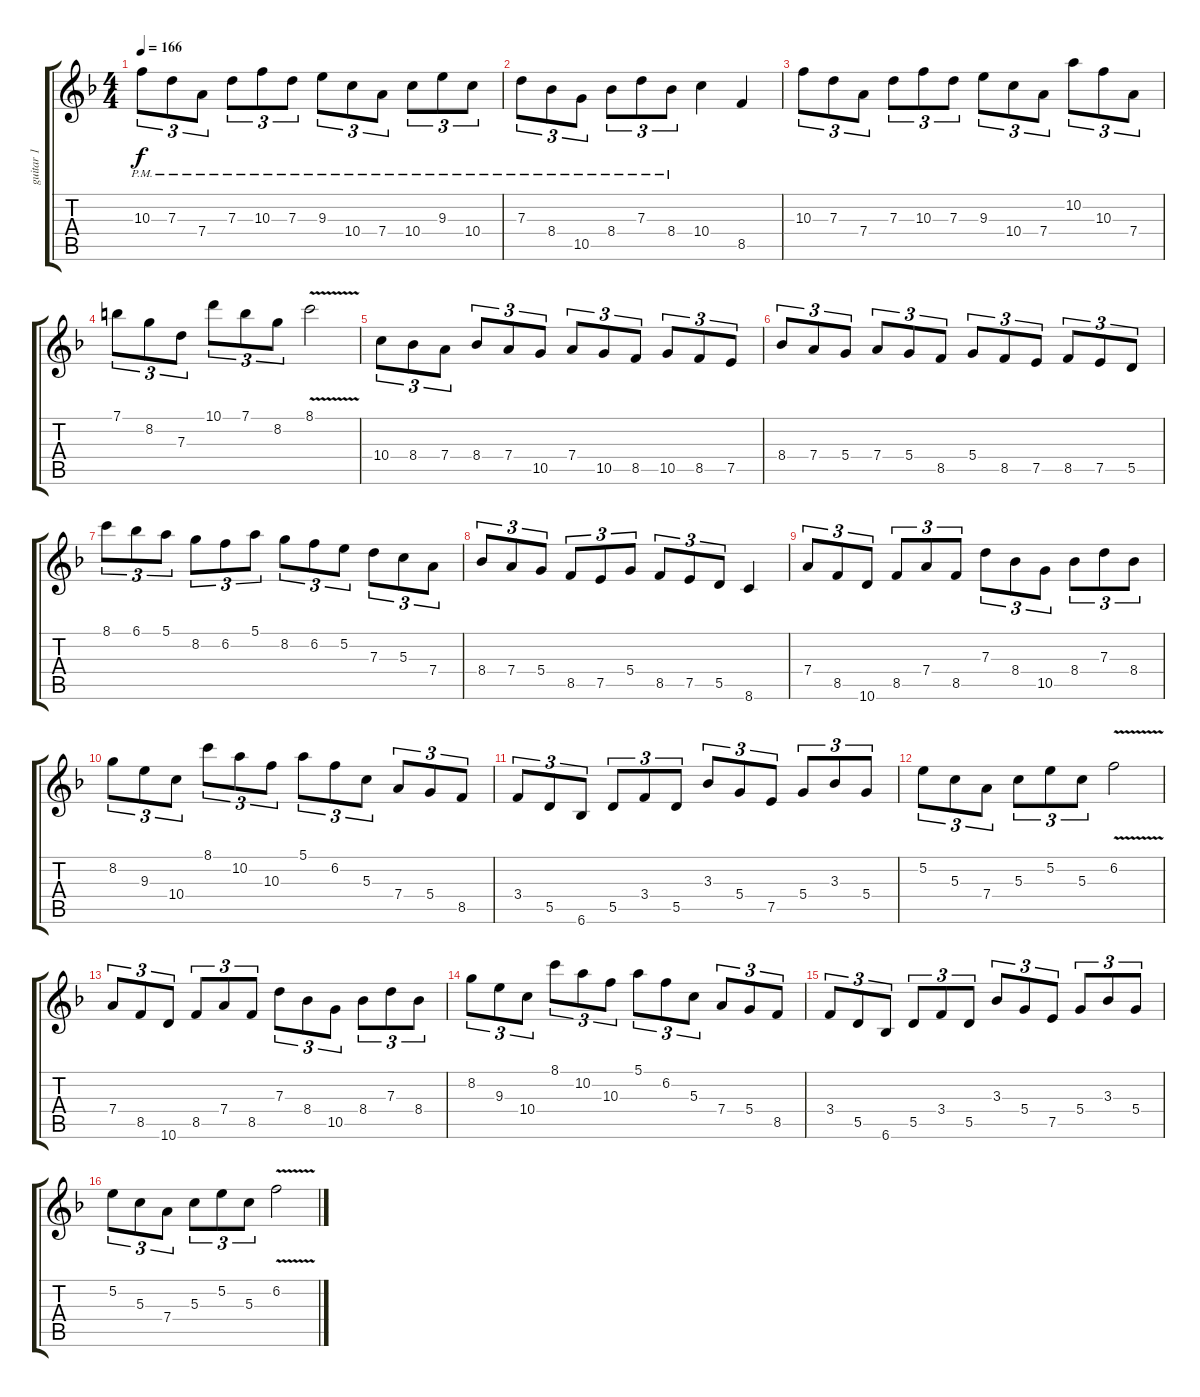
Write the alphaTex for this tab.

\track ("guitar 1" "guitar 1") {instrument overdrivenguitar}
\staff {score tabs}
\tuning (E4 B3 G3 D3 A2 E2) {hide}
\ts (4 4)
\tempo 166
\clef g2
\ks dminor
10.3{pm}.8{tu (3 2) dy f} 7.3{pm}.8{tu (3 2)} 7.4{pm}.8{tu (3 2)} 7.3{pm}.8{tu (3 2)} 10.3{pm}.8{tu (3 2)} 7.3{pm}.8{tu (3 2)} 9.3{pm}.8{tu (3 2)} 10.4{pm}.8{tu (3 2)} 7.4{pm}.8{tu (3 2)} 10.4{pm}.8{tu (3 2)} 9.3{pm}.8{tu (3 2)} 10.4{pm}.8{tu (3 2)} |
7.3{pm}.8{tu (3 2)} 8.4{pm}.8{tu (3 2)} 10.5{pm}.8{tu (3 2)} 8.4{pm}.8{tu (3 2)} 7.3{pm}.8{tu (3 2)} 8.4{pm}.8{tu (3 2)} 10.4.4 8.5.4 |
10.3.8{tu (3 2)} 7.3.8{tu (3 2)} 7.4.8{tu (3 2)} 7.3.8{tu (3 2)} 10.3.8{tu (3 2)} 7.3.8{tu (3 2)} 9.3.8{tu (3 2)} 10.4.8{tu (3 2)} 7.4.8{tu (3 2)} 10.2.8{tu (3 2)} 10.3.8{tu (3 2)} 7.4.8{tu (3 2)} |
7.1.8{tu (3 2)} 8.2.8{tu (3 2)} 7.3.8{tu (3 2)} 10.1.8{tu (3 2)} 7.1.8{tu (3 2)} 8.2.8{tu (3 2)} 8.1{v}.2 |
10.4.8{tu (3 2) balance 16 instrument overdrivenguitar} 8.4.8{tu (3 2)} 7.4.8{tu (3 2)} 8.4.8{tu (3 2)} 7.4.8{tu (3 2)} 10.5.8{tu (3 2)} 7.4.8{tu (3 2)} 10.5.8{tu (3 2)} 8.5.8{tu (3 2)} 10.5.8{tu (3 2)} 8.5.8{tu (3 2)} 7.5.8{tu (3 2)} |
8.4.8{tu (3 2)} 7.4.8{tu (3 2)} 5.4.8{tu (3 2)} 7.4.8{tu (3 2)} 5.4.8{tu (3 2)} 8.5.8{tu (3 2)} 5.4.8{tu (3 2)} 8.5.8{tu (3 2)} 7.5.8{tu (3 2)} 8.5.8{tu (3 2)} 7.5.8{tu (3 2)} 5.5.8{tu (3 2)} |
8.1.8{tu (3 2) balance 8} 6.1.8{tu (3 2)} 5.1.8{tu (3 2)} 8.2.8{tu (3 2)} 6.2.8{tu (3 2)} 5.1.8{tu (3 2)} 8.2.8{tu (3 2)} 6.2.8{tu (3 2)} 5.2.8{tu (3 2)} 7.3.8{tu (3 2)} 5.3.8{tu (3 2)} 7.4.8{tu (3 2)} |
8.4.8{tu (3 2)} 7.4.8{tu (3 2)} 5.4.8{tu (3 2)} 8.5.8{tu (3 2)} 7.5.8{tu (3 2)} 5.4.8{tu (3 2)} 8.5.8{tu (3 2)} 7.5.8{tu (3 2)} 5.5.8{tu (3 2)} 8.6.4 |
7.4.8{tu (3 2)} 8.5.8{tu (3 2)} 10.6.8{tu (3 2)} 8.5.8{tu (3 2)} 7.4.8{tu (3 2)} 8.5.8{tu (3 2)} 7.3.8{tu (3 2)} 8.4.8{tu (3 2)} 10.5.8{tu (3 2)} 8.4.8{tu (3 2)} 7.3.8{tu (3 2)} 8.4.8{tu (3 2)} |
8.2.8{tu (3 2)} 9.3.8{tu (3 2)} 10.4.8{tu (3 2)} 8.1.8{tu (3 2)} 10.2.8{tu (3 2)} 10.3.8{tu (3 2)} 5.1.8{tu (3 2)} 6.2.8{tu (3 2)} 5.3.8{tu (3 2)} 7.4.8{tu (3 2)} 5.4.8{tu (3 2)} 8.5.8{tu (3 2)} |
3.4.8{tu (3 2)} 5.5.8{tu (3 2)} 6.6.8{tu (3 2)} 5.5.8{tu (3 2)} 3.4.8{tu (3 2)} 5.5.8{tu (3 2)} 3.3.8{tu (3 2)} 5.4.8{tu (3 2)} 7.5.8{tu (3 2)} 5.4.8{tu (3 2)} 3.3.8{tu (3 2)} 5.4.8{tu (3 2)} |
5.2.8{tu (3 2)} 5.3.8{tu (3 2)} 7.4.8{tu (3 2)} 5.3.8{tu (3 2)} 5.2.8{tu (3 2)} 5.3.8{tu (3 2)} 6.2{v}.2 |
7.4.8{tu (3 2)} 8.5.8{tu (3 2)} 10.6.8{tu (3 2)} 8.5.8{tu (3 2)} 7.4.8{tu (3 2)} 8.5.8{tu (3 2)} 7.3.8{tu (3 2)} 8.4.8{tu (3 2)} 10.5.8{tu (3 2)} 8.4.8{tu (3 2)} 7.3.8{tu (3 2)} 8.4.8{tu (3 2)} |
8.2.8{tu (3 2)} 9.3.8{tu (3 2)} 10.4.8{tu (3 2)} 8.1.8{tu (3 2)} 10.2.8{tu (3 2)} 10.3.8{tu (3 2)} 5.1.8{tu (3 2)} 6.2.8{tu (3 2)} 5.3.8{tu (3 2)} 7.4.8{tu (3 2)} 5.4.8{tu (3 2)} 8.5.8{tu (3 2)} |
3.4.8{tu (3 2)} 5.5.8{tu (3 2)} 6.6.8{tu (3 2)} 5.5.8{tu (3 2)} 3.4.8{tu (3 2)} 5.5.8{tu (3 2)} 3.3.8{tu (3 2)} 5.4.8{tu (3 2)} 7.5.8{tu (3 2)} 5.4.8{tu (3 2)} 3.3.8{tu (3 2)} 5.4.8{tu (3 2)} |
5.2.8{tu (3 2)} 5.3.8{tu (3 2)} 7.4.8{tu (3 2)} 5.3.8{tu (3 2)} 5.2.8{tu (3 2)} 5.3.8{tu (3 2)} 6.2{v}.2
